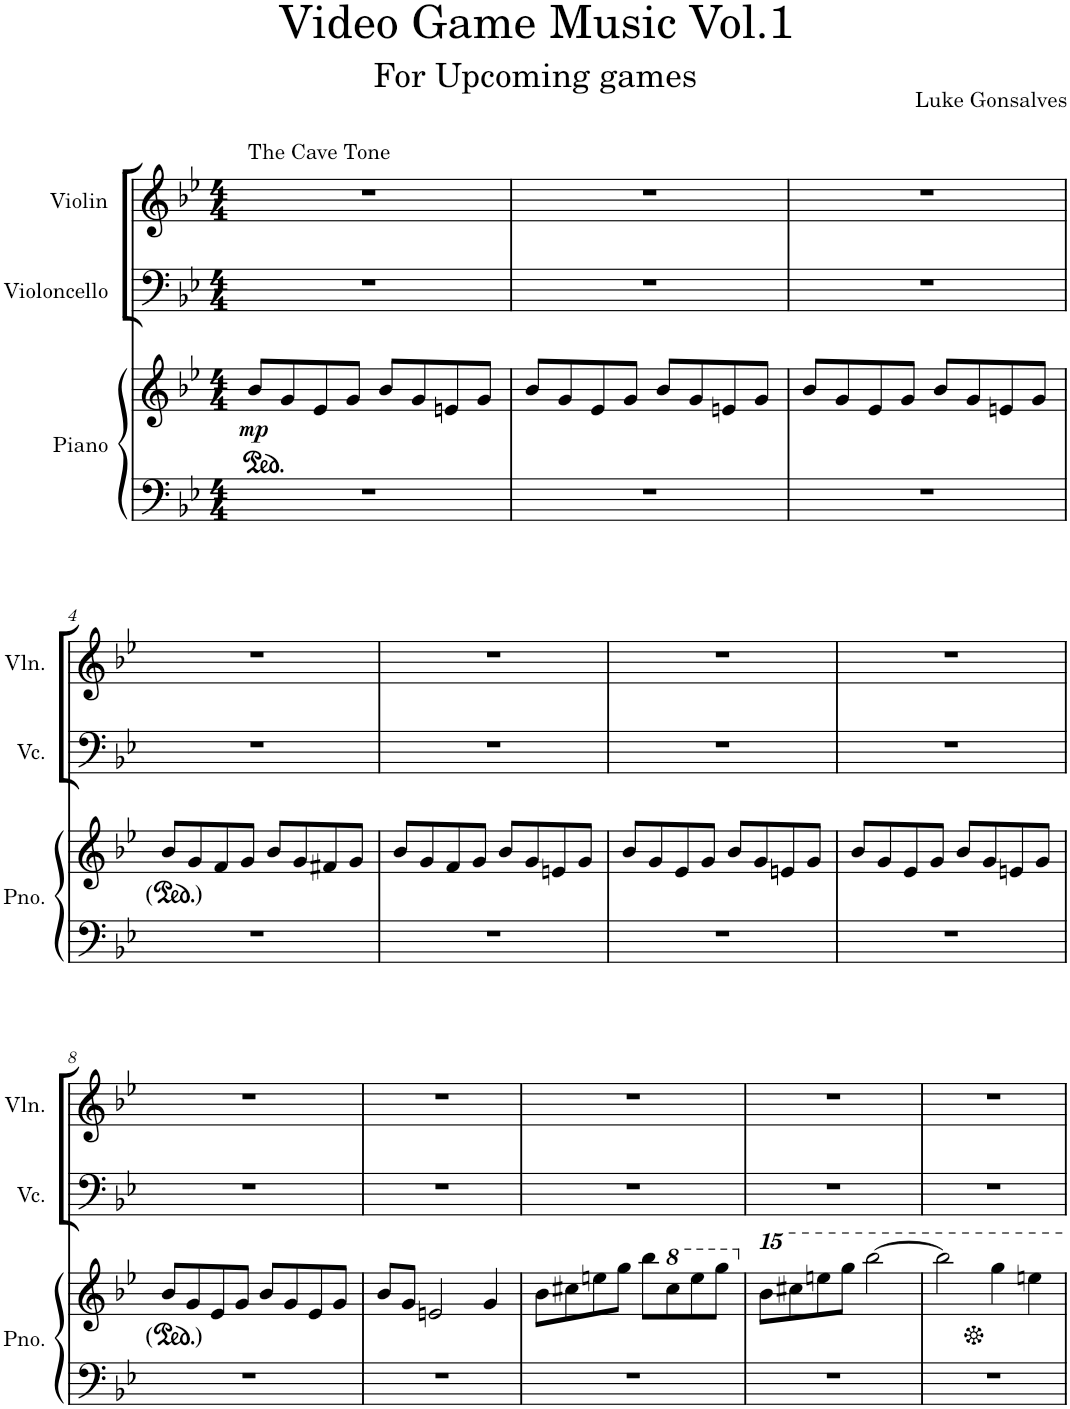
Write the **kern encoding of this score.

**kern	**kern	**dynam	**kern	**kern
*part3	*part3	*part3	*part2	*part1
*staff4	*staff3	*staff3/4	*staff2	*staff1
*I"Piano	*	*	*I"Violoncello	*I"Violin
*I'Pno.	*	*	*I'Vc.	*I'Vln.
*clefF4	*clefG2	*	*clefF4	*clefG2
*k[b-e-]	*k[b-e-]	*	*k[b-e-]	*k[b-e-]
*M4/4	*M4/4	*	*M4/4	*M4/4
*	*ped	*	*	*
=1	=1	=1	=1	=1
!	!	!	!	!LO:TX:a:t=The Cave Tone
!	!	!LO:DY:b	!	!
1r	8b-/L	mp	1r	1r
.	8g/	.	.	.
.	8e-/	.	.	.
.	8g/J	.	.	.
.	8b-/L	.	.	.
.	8g/	.	.	.
.	8en/	.	.	.
.	8g/J	.	.	.
=2	=2	=2	=2	=2
1r	8b-/L	.	1r	1r
.	8g/	.	.	.
.	8e-/	.	.	.
.	8g/J	.	.	.
.	8b-/L	.	.	.
.	8g/	.	.	.
.	8en/	.	.	.
.	8g/J	.	.	.
=3	=3	=3	=3	=3
1r	8b-/L	.	1r	1r
.	8g/	.	.	.
.	8e-/	.	.	.
.	8g/J	.	.	.
.	8b-/L	.	.	.
.	8g/	.	.	.
.	8en/	.	.	.
.	8g/J	.	.	.
!!LO:LB:g=z
=4	=4	=4	=4	=4
1r	8b-/L	.	1r	1r
.	8g/	.	.	.
.	8f/	.	.	.
.	8g/J	.	.	.
.	8b-/L	.	.	.
.	8g/	.	.	.
.	8f#X/	.	.	.
.	8g/J	.	.	.
=5	=5	=5	=5	=5
1r	8b-/L	.	1r	1r
.	8g/	.	.	.
.	8f/	.	.	.
.	8g/J	.	.	.
.	8b-/L	.	.	.
.	8g/	.	.	.
.	8en/	.	.	.
.	8g/J	.	.	.
=6	=6	=6	=6	=6
1r	8b-/L	.	1r	1r
.	8g/	.	.	.
.	8e-/	.	.	.
.	8g/J	.	.	.
.	8b-/L	.	.	.
.	8g/	.	.	.
.	8en/	.	.	.
.	8g/J	.	.	.
=7	=7	=7	=7	=7
1r	8b-/L	.	1r	1r
.	8g/	.	.	.
.	8e-/	.	.	.
.	8g/J	.	.	.
.	8b-/L	.	.	.
.	8g/	.	.	.
.	8en/	.	.	.
.	8g/J	.	.	.
!!LO:LB:g=z
=8	=8	=8	=8	=8
1r	8b-/L	.	1r	1r
.	8g/	.	.	.
.	8e-/	.	.	.
.	8g/J	.	.	.
.	8b-/L	.	.	.
.	8g/	.	.	.
.	8e-/	.	.	.
.	8g/J	.	.	.
=9	=9	=9	=9	=9
1r	8b-/L	.	1r	1r
.	8g/J	.	.	.
.	2en/	.	.	.
.	4g/	.	.	.
=10	=10	=10	=10	=10
1r	8b-\L	.	1r	1r
.	8cc#X\	.	.	.
.	8een\	.	.	.
.	8gg\J	.	.	.
.	8bb-\L	.	.	.
*	*8va	*	*	*
.	8ccc#\	.	.	.
.	8eee\	.	.	.
.	8ggg\J	.	.	.
=11	=11	=11	=11	=11
*	*X8va	*	*	*
1r	8bbb-\L	.	1r	1r
.	8cccc#X\	.	.	.
.	8eeeen\	.	.	.
.	8gggg\J	.	.	.
.	[2bbbb-\	.	.	.
=12	=12	=12	=12	=12
1r	2bbbb-\]	.	1r	1r
*	*Xped	*	*	*
.	4gggg\	.	.	.
.	4eeeen\	.	.	.
=	=	=	=	=
*-	*-	*-	*-	*-
